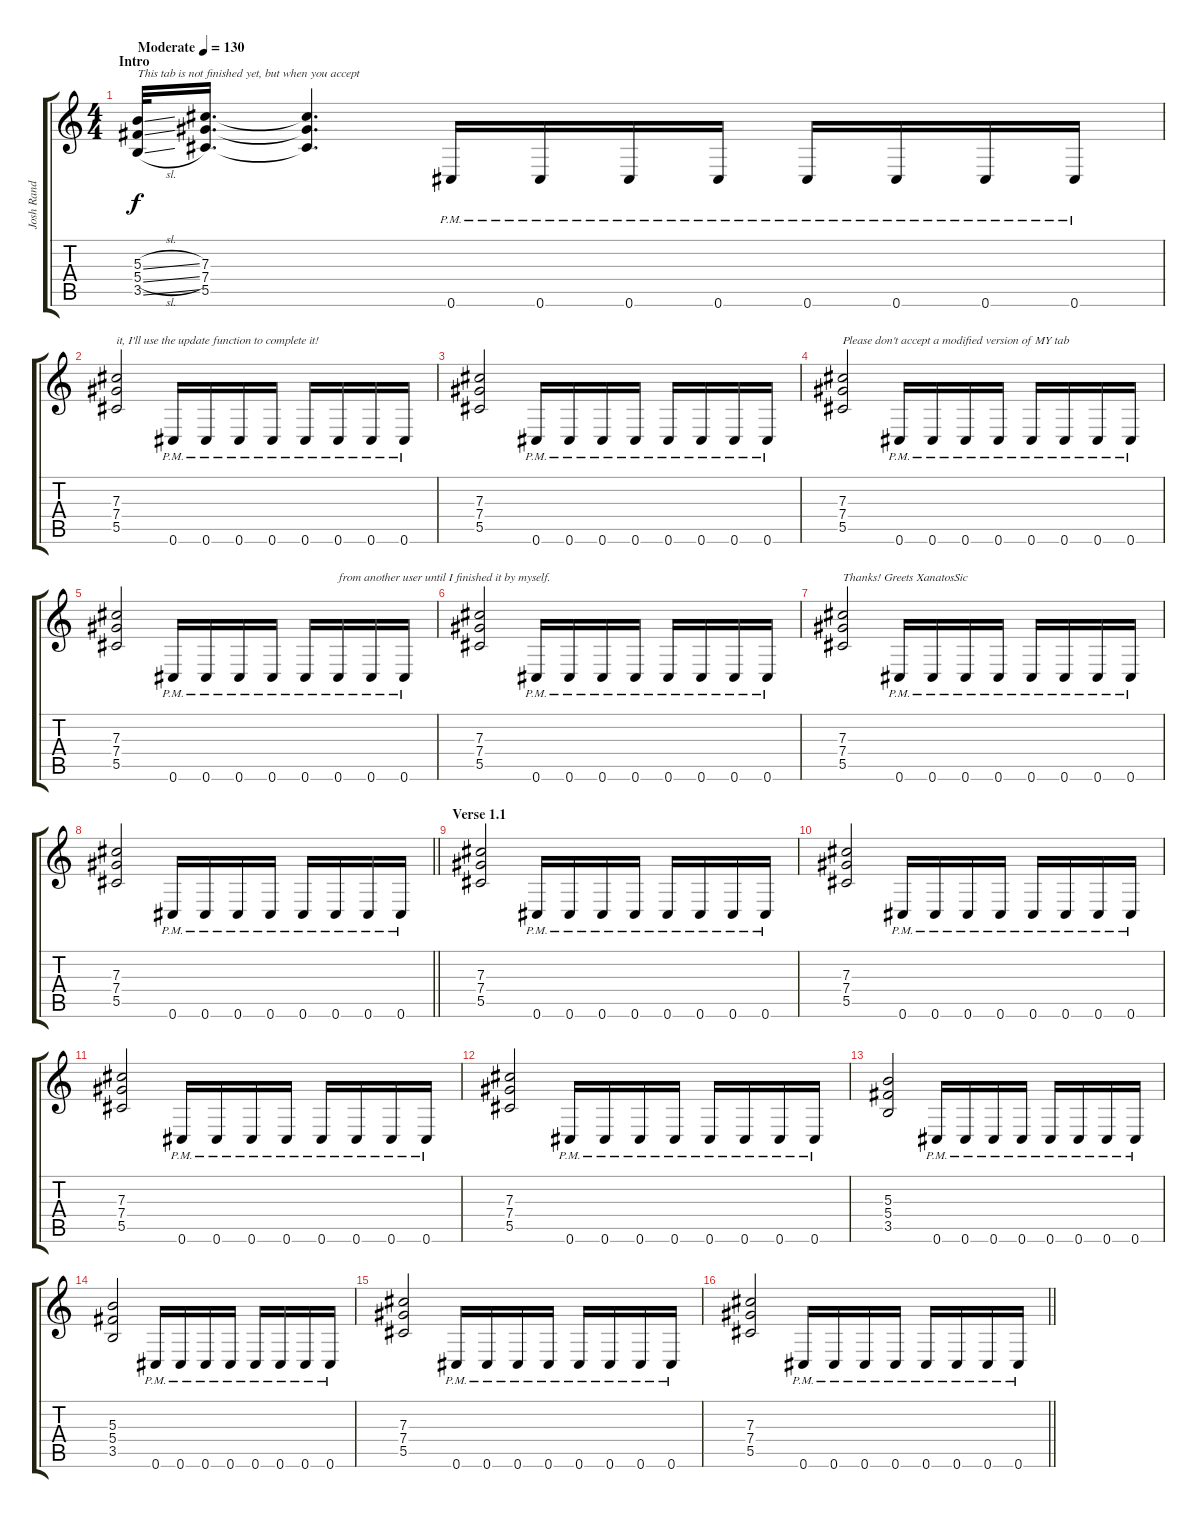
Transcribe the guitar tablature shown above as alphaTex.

\track ("Josh Rand" "Josh Rand") {instrument overdrivenguitar}
\staff {score tabs}
\tuning (Eb4 Bb3 Gb3 Db3 Ab2 Db2) {hide}
\ts (4 4)
\section ("" "Intro")
\tempo (130 "Moderate")
\clef g2
\ks c
(5.3{sl} 5.4{sl} 3.5{sl}).32{txt "This tab is not finished yet, but when you accept" dy f instrument overdrivenguitar} (7.3 7.4 5.5).16{d} (7.3{t} 7.4{t} 5.5{t}).4{d} 0.6{pm}.16 0.6{pm}.16 0.6{pm}.16 0.6{pm}.16 0.6{pm}.16 0.6{pm}.16 0.6{pm}.16 0.6{pm}.16 |
(7.3 7.4 5.5).2{txt "it, I'll use the update function to complete it!"} 0.6{pm}.16 0.6{pm}.16 0.6{pm}.16 0.6{pm}.16 0.6{pm}.16 0.6{pm}.16 0.6{pm}.16 0.6{pm}.16 |
(7.3 7.4 5.5).2 0.6{pm}.16 0.6{pm}.16 0.6{pm}.16 0.6{pm}.16 0.6{pm}.16 0.6{pm}.16 0.6{pm}.16 0.6{pm}.16 |
(7.3 7.4 5.5).2{txt "Please don't accept a modified version of MY tab"} 0.6{pm}.16 0.6{pm}.16 0.6{pm}.16 0.6{pm}.16 0.6{pm}.16 0.6{pm}.16 0.6{pm}.16 0.6{pm}.16 |
(7.3 7.4 5.5).2 0.6{pm}.16 0.6{pm}.16 0.6{pm}.16 0.6{pm}.16 0.6{pm}.16 0.6{pm}.16{txt "from another user until I finished it by myself."} 0.6{pm}.16 0.6{pm}.16 |
(7.3 7.4 5.5).2 0.6{pm}.16 0.6{pm}.16 0.6{pm}.16 0.6{pm}.16 0.6{pm}.16 0.6{pm}.16 0.6{pm}.16 0.6{pm}.16 |
(7.3 7.4 5.5).2{txt "Thanks! Greets XanatosSic"} 0.6{pm}.16 0.6{pm}.16 0.6{pm}.16 0.6{pm}.16 0.6{pm}.16 0.6{pm}.16 0.6{pm}.16 0.6{pm}.16 |
\barLineRight lightlight
(7.3 7.4 5.5).2 0.6{pm}.16 0.6{pm}.16 0.6{pm}.16 0.6{pm}.16 0.6{pm}.16 0.6{pm}.16 0.6{pm}.16 0.6{pm}.16 |
\section ("" "Verse 1.1")
(7.3 7.4 5.5).2 0.6{pm}.16 0.6{pm}.16 0.6{pm}.16 0.6{pm}.16 0.6{pm}.16 0.6{pm}.16 0.6{pm}.16 0.6{pm}.16 |
(7.3 7.4 5.5).2 0.6{pm}.16 0.6{pm}.16 0.6{pm}.16 0.6{pm}.16 0.6{pm}.16 0.6{pm}.16 0.6{pm}.16 0.6{pm}.16 |
(7.3 7.4 5.5).2 0.6{pm}.16 0.6{pm}.16 0.6{pm}.16 0.6{pm}.16 0.6{pm}.16 0.6{pm}.16 0.6{pm}.16 0.6{pm}.16 |
(7.3 7.4 5.5).2 0.6{pm}.16 0.6{pm}.16 0.6{pm}.16 0.6{pm}.16 0.6{pm}.16 0.6{pm}.16 0.6{pm}.16 0.6{pm}.16 |
(5.3 5.4 3.5).2 0.6{pm}.16 0.6{pm}.16 0.6{pm}.16 0.6{pm}.16 0.6{pm}.16 0.6{pm}.16 0.6{pm}.16 0.6{pm}.16 |
(5.3 5.4 3.5).2 0.6{pm}.16 0.6{pm}.16 0.6{pm}.16 0.6{pm}.16 0.6{pm}.16 0.6{pm}.16 0.6{pm}.16 0.6{pm}.16 |
(7.3 7.4 5.5).2 0.6{pm}.16 0.6{pm}.16 0.6{pm}.16 0.6{pm}.16 0.6{pm}.16 0.6{pm}.16 0.6{pm}.16 0.6{pm}.16 |
\barLineRight lightlight
(7.3 7.4 5.5).2 0.6{pm}.16 0.6{pm}.16 0.6{pm}.16 0.6{pm}.16 0.6{pm}.16 0.6{pm}.16 0.6{pm}.16 0.6{pm}.16
